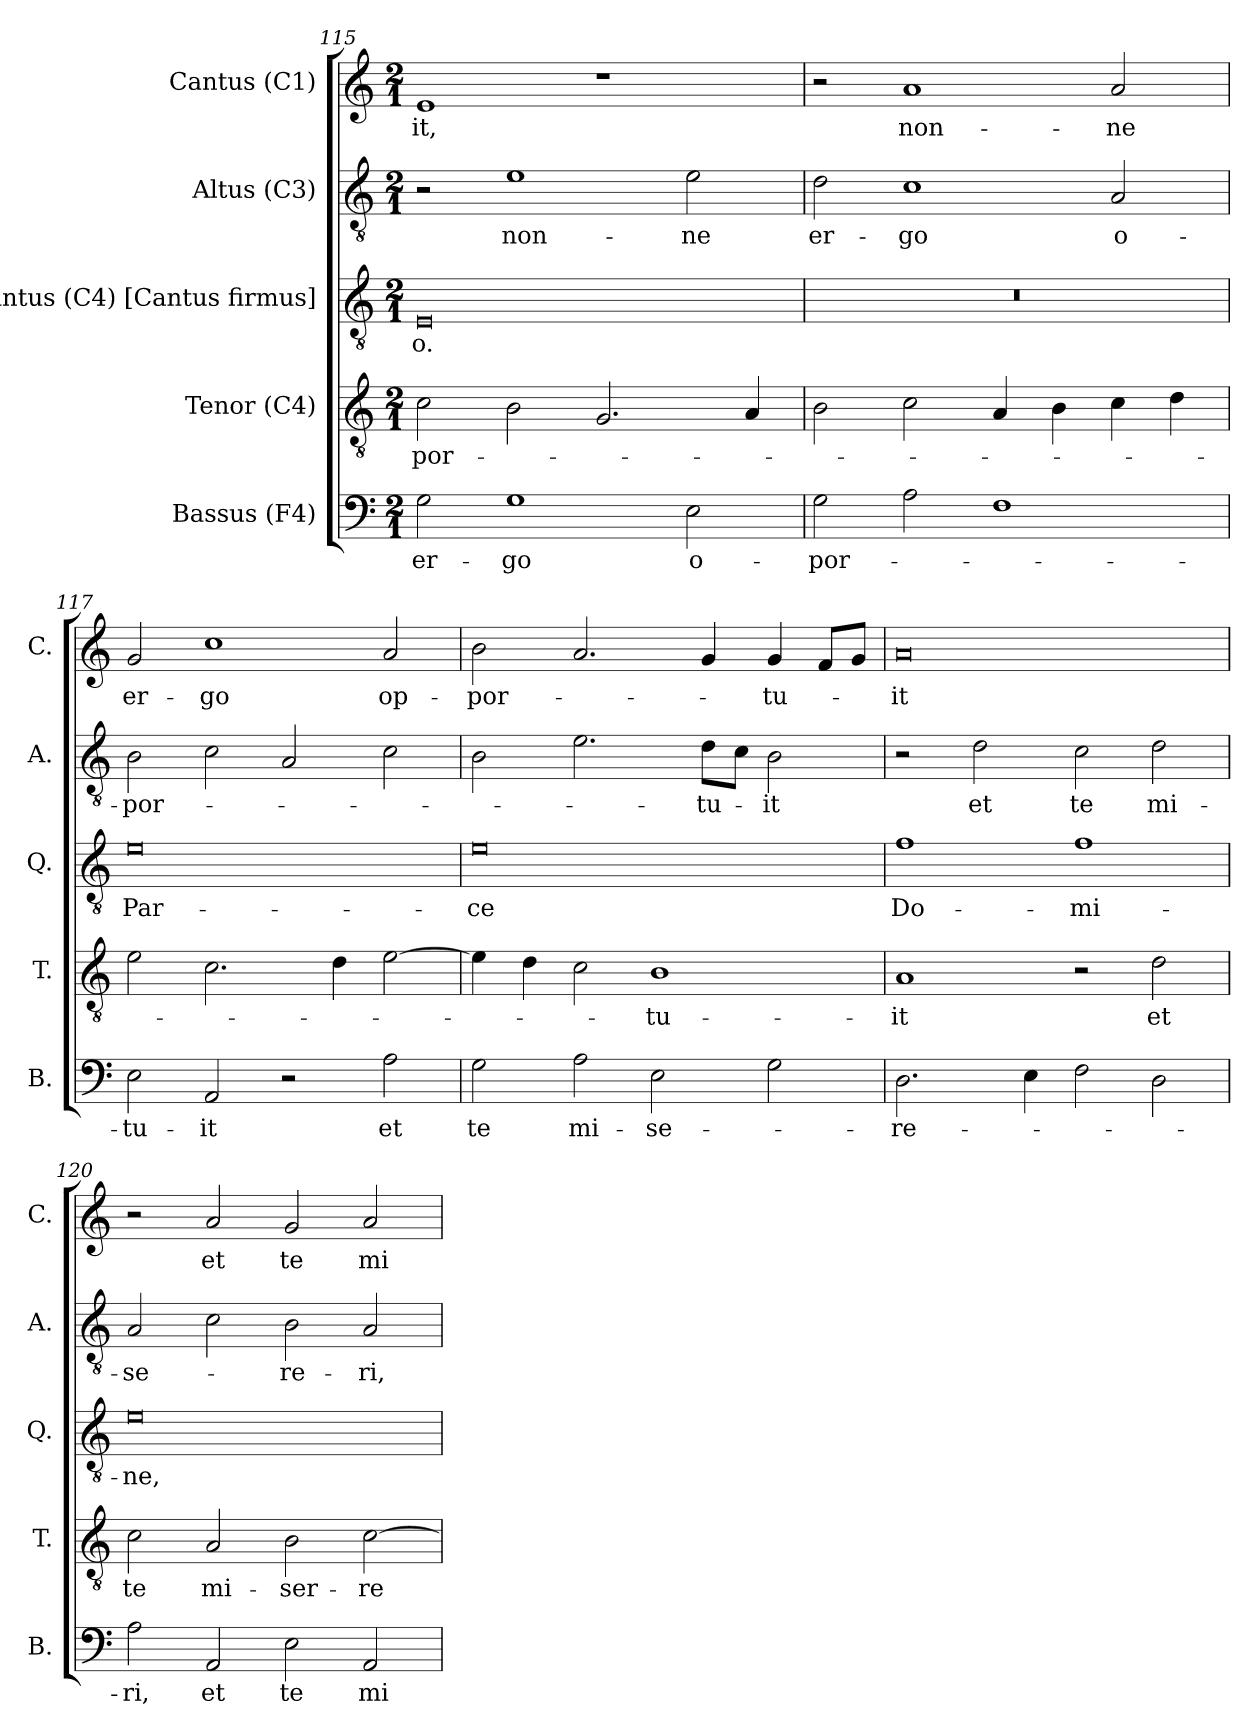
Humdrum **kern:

**kern	**text	**kern	**text	**kern	**text	**kern	**text	**kern	**text
*part5	*part5	*part4	*part4	*part3	*part3	*part2	*part2	*part1	*part1
*staff5	*staff5	*staff4	*staff4	*staff3	*staff3	*staff2	*staff2	*staff1	*staff1
*I"Bassus (F4)	*	*I"Tenor (C4)	*	*I"Quintus (C4) [Cantus firmus]	*	*I"Altus (C3)	*	*I"Cantus (C1)	*
*I'B.	*	*I'T.	*	*I'Q.	*	*I'A.	*	*I'C.	*
!!LO:LB:g=z
*clefF4	*	*clefGv2	*	*clefGv2	*	*clefGv2	*	*clefG2	*
*	*	*	*	*ITrd7c12	*	*ITrd7c12	*	*	*
*k[]	*	*k[]	*	*k[]	*	*k[]	*	*k[]	*
*C:	*	*C:	*	*C:	*	*C:	*	*C:	*
*M2/1	*	*M2/1	*	*M2/1	*	*M2/1	*	*M2/1	*
=115	=115	=115	=115	=115	=115	=115	=115	=115	=115
!	!LO:LY:b:color=#000000	!	!	!	!	!	!	!	!
!	!	!	!LO:LY:b:color=#000000	!	!	!	!	!	!
!	!	!	!	!	!LO:LY:b:color=#000000	!	!	!	!
!	!	!	!	!	!	!	!	!	!LO:LY:b:color=#000000
2Gi\	er-	2ci\	-por-	0EEi	-o.	2r	.	1ei	-it,
!	!LO:LY:b:color=#000000	!	!	!	!	!	!	!	!
!	!	!	!	!	!	!	!LO:LY:b:color=#000000	!	!
1Gi	-go	2Bi\	.	.	.	1Ei	non-	.	.
.	.	2.Gi/	.	.	.	.	.	1r	.
!	!LO:LY:b:color=#000000	!	!	!	!	!	!	!	!
!	!	!	!	!	!	!	!LO:LY:b:color=#000000	!	!
2Ei\	o-	.	.	.	.	2Ei\	-ne	.	.
.	.	4Ai/	.	.	.	.	.	.	.
=116	=116	=116	=116	=116	=116	=116	=116	=116	=116
!	!LO:LY:b:color=#000000	!	!	!LO:N:vis=1	!	!	!	!	!
!	!	!	!	!	!	!	!LO:LY:b:color=#000000	!	!
2Gi\	-por-	2Bi\	.	0r	.	2Di\	er-	2r	.
!	!	!	!	!	!	!	!LO:LY:b:color=#000000	!	!
!	!	!	!	!	!	!	!	!	!LO:LY:b:color=#000000
2Ai\	.	2ci\	.	.	.	1Ci	-go	1ai	non-
1Fi	.	4Ai/	.	.	.	.	.	.	.
.	.	4Bi\	.	.	.	.	.	.	.
!	!	!	!	!	!	!	!LO:LY:b:color=#000000	!	!
!	!	!	!	!	!	!	!	!	!LO:LY:b:color=#000000
.	.	4ci\	.	.	.	2AAi/	o-	2ai/	-ne
.	.	4di\	.	.	.	.	.	.	.
=117	=117	=117	=117	=117	=117	=117	=117	=117	=117
!	!LO:LY:b:color=#000000	!	!	!	!	!	!	!	!
!	!	!	!	!	!LO:LY:b:color=#000000	!	!	!	!
!	!	!	!	!	!	!	!LO:LY:b:color=#000000	!	!
!	!	!	!	!	!	!	!	!	!LO:LY:b:color=#000000
2Ei\	-tu-	2ei\	.	0Ei	Par-	2BBi\	-por-	2gi/	er-
!	!LO:LY:b:color=#000000	!	!	!	!	!	!	!	!
!	!	!	!	!	!	!	!	!	!LO:LY:b:color=#000000
2AAi/	-it	2.ci\	.	.	.	2Ci\	.	1cci	-go
2r	.	.	.	.	.	2AAi/	.	.	.
.	.	4di\	.	.	.	.	.	.	.
!	!LO:LY:b:color=#000000	!	!	!	!	!	!	!	!
!	!	!	!	!	!	!	!	!	!LO:LY:b:color=#000000
2Ai\	et	[2ei\	.	.	.	2Ci\	.	2ai/	op-
=118	=118	=118	=118	=118	=118	=118	=118	=118	=118
!	!LO:LY:b:color=#000000	!	!	!	!	!	!	!	!
!	!	!	!	!	!LO:LY:b:color=#000000	!	!	!	!
!	!	!	!	!	!	!	!	!	!LO:LY:b:color=#000000
2Gi\	te	4ei\]	.	0Ei	-ce	2BBi\	.	2bi\	-por-
.	.	4di\	.	.	.	.	.	.	.
!	!LO:LY:b:color=#000000	!	!	!	!	!	!	!	!
2Ai\	mi-	2ci\	.	.	.	2.Ei\	.	2.ai/	.
!	!LO:LY:b:color=#000000	!	!	!	!	!	!	!	!
!	!	!	!LO:LY:b:color=#000000	!	!	!	!	!	!
2Ei\	-se-	1Bi	-tu-	.	.	.	.	.	.
!	!	!	!	!	!	!	!LO:LY:b:color=#000000	!	!
.	.	.	.	.	.	8Di\L	-tu-	4gi/	.
.	.	.	.	.	.	8Ci\J	.	.	.
!	!	!	!	!	!	!	!LO:LY:b:color=#000000	!	!
!	!	!	!	!	!	!	!	!	!LO:LY:b:color=#000000
2Gi\	.	.	.	.	.	2BBi\	-it	4gi/	-tu-
.	.	.	.	.	.	.	.	8fi/L	.
.	.	.	.	.	.	.	.	8gi/J	.
=119	=119	=119	=119	=119	=119	=119	=119	=119	=119
!	!LO:LY:b:color=#000000	!	!	!	!	!	!	!	!
!	!	!	!LO:LY:b:color=#000000	!	!	!	!	!	!
!	!	!	!	!	!LO:LY:b:color=#000000	!	!	!	!
!	!	!	!	!	!	!	!	!	!LO:LY:b:color=#000000
2.Di\	-re-	1Ai	-it	1Fi	Do-	2r	.	0ai	-it
!	!	!	!	!	!	!	!LO:LY:b:color=#000000	!	!
.	.	.	.	.	.	2Di\	et	.	.
4Ei\	.	.	.	.	.	.	.	.	.
!	!	!	!	!	!LO:LY:b:color=#000000	!	!	!	!
!	!	!	!	!	!	!	!LO:LY:b:color=#000000	!	!
2Fi\	.	2r	.	1Fi	-mi-	2Ci\	te	.	.
!	!	!	!LO:LY:b:color=#000000	!	!	!	!	!	!
!	!	!	!	!	!	!	!LO:LY:b:color=#000000	!	!
2Di\	.	2di\	et	.	.	2Di\	mi-	.	.
!!LO:PB:g=z
=120	=120	=120	=120	=120	=120	=120	=120	=120	=120
!	!LO:LY:b:color=#000000	!	!	!	!	!	!	!	!
!	!	!	!LO:LY:b:color=#000000	!	!	!	!	!	!
!	!	!	!	!	!LO:LY:b:color=#000000	!	!	!	!
!	!	!	!	!	!	!	!LO:LY:b:color=#000000	!	!
2Ai\	-ri,	2ci\	te	0Ei	-ne,	2AAi/	-se-	2r	.
!	!LO:LY:b:color=#000000	!	!	!	!	!	!	!	!
!	!	!	!LO:LY:b:color=#000000	!	!	!	!	!	!
!	!	!	!	!	!	!	!	!	!LO:LY:b:color=#000000
2AAi/	et	2Ai/	mi-	.	.	2Ci\	.	2ai/	et
!	!LO:LY:b:color=#000000	!	!	!	!	!	!	!	!
!	!	!	!LO:LY:b:color=#000000	!	!	!	!	!	!
!	!	!	!	!	!	!	!LO:LY:b:color=#000000	!	!
!	!	!	!	!	!	!	!	!	!LO:LY:b:color=#000000
2Ei\	te	2Bi\	-ser-	.	.	2BBi\	-re-	2gi/	te
!	!LO:LY:b:color=#000000	!	!	!	!	!	!	!	!
!	!	!	!LO:LY:b:color=#000000	!	!	!	!	!	!
!	!	!	!	!	!	!	!LO:LY:b:color=#000000	!	!
!	!	!	!	!	!	!	!	!	!LO:LY:b:color=#000000
2AAi/	mi-	[2ci\	-re-	.	.	2AAi/	-ri,	2ai/	mi-
=	=	=	=	=	=	=	=	=	=
*-	*-	*-	*-	*-	*-	*-	*-	*-	*-
